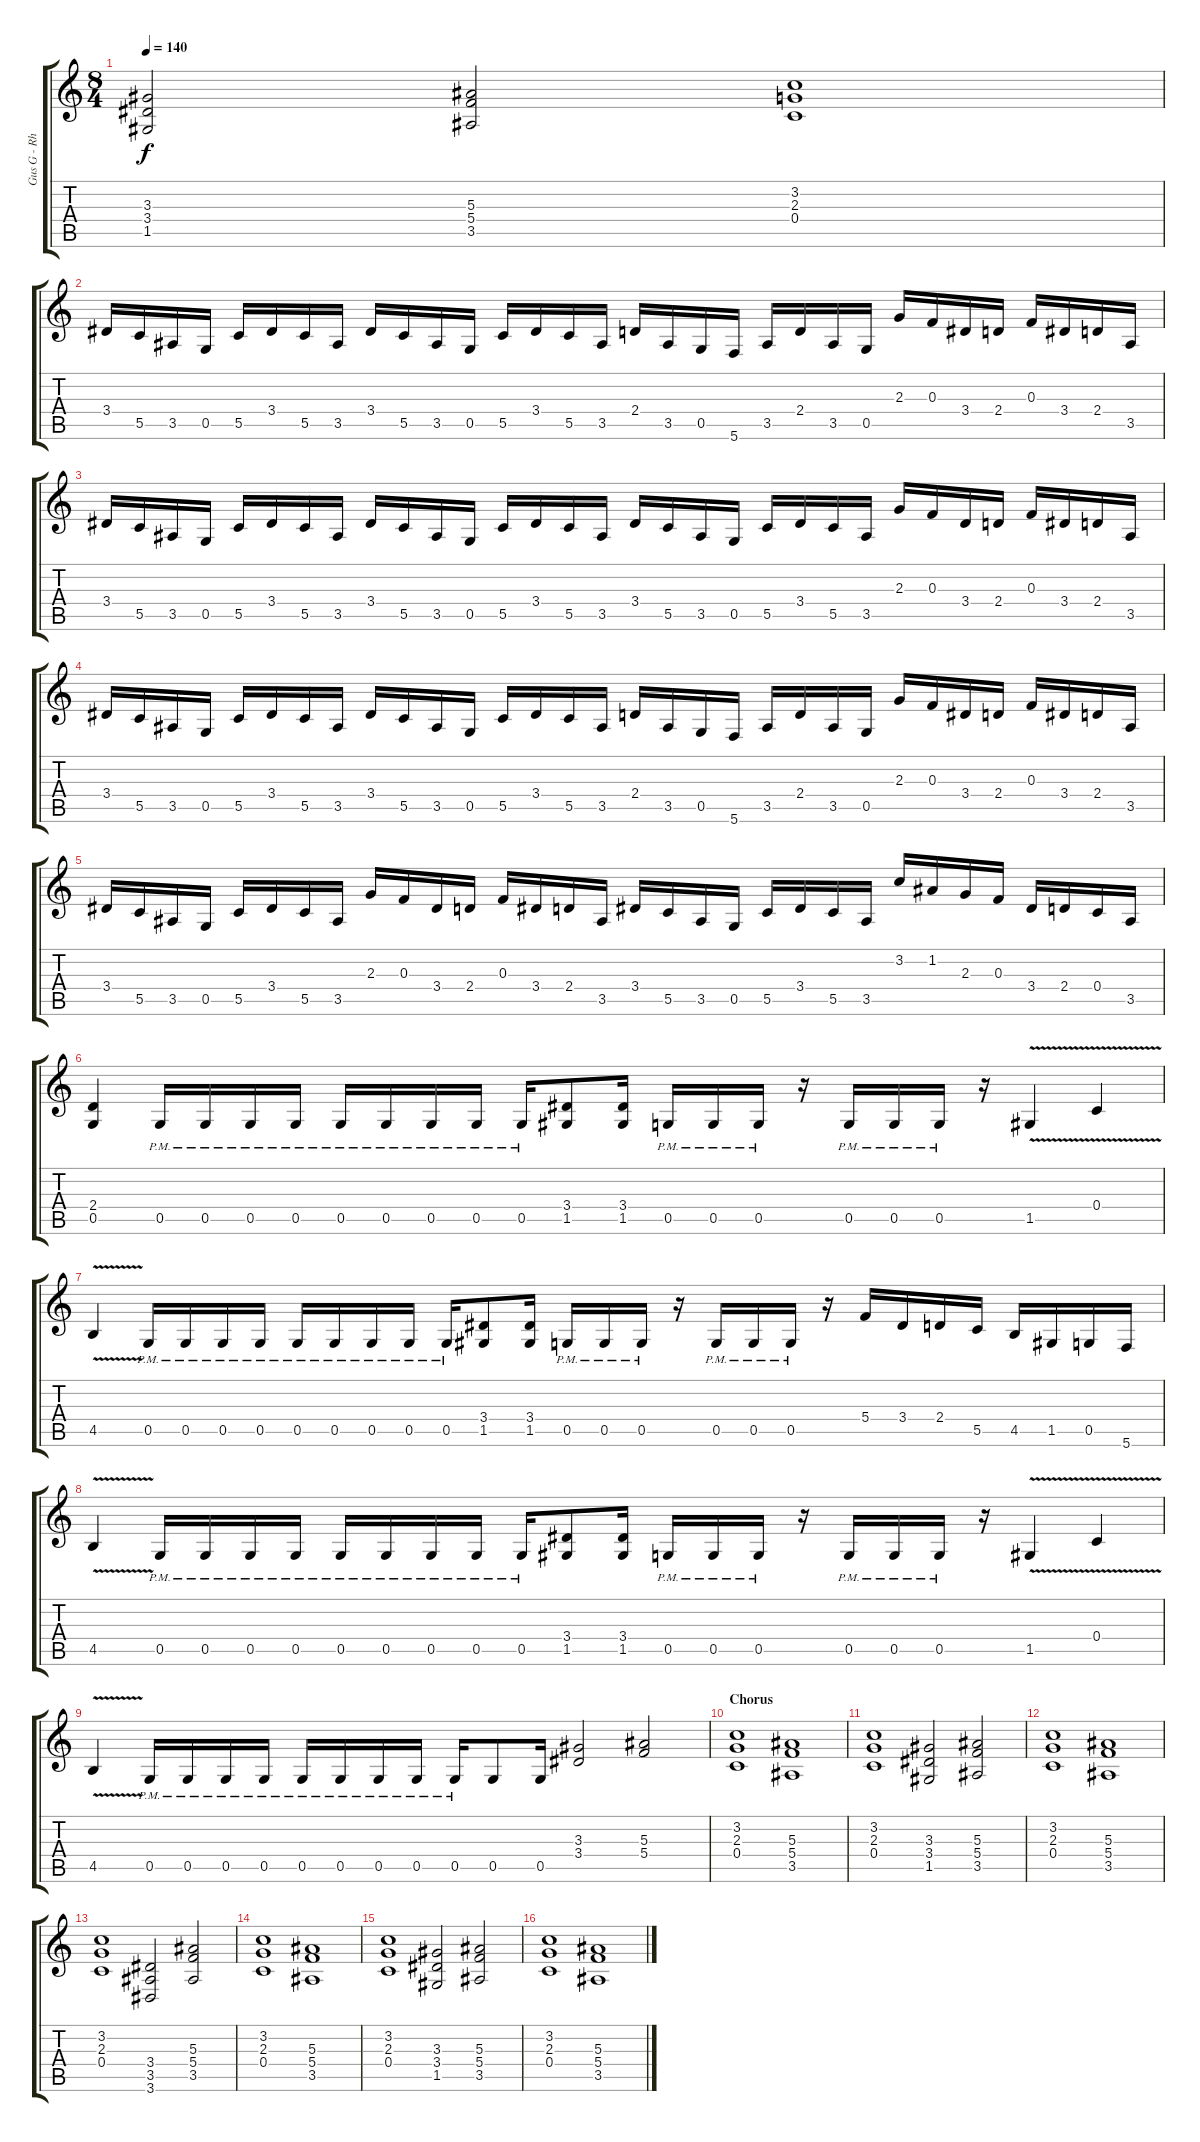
\track ("Gus G - Rhytm" "Gus G - Rh") {instrument distortionguitar}
\staff {score tabs}
\tuning (D4 A3 F3 C3 G2 C2) {hide}
\ts (8 4)
\tempo 140
\clef g2
\ks c
(3.3 3.4 1.5).2{dy f} (5.3 5.4 3.5).2 (3.2 2.3 0.4).1 |
3.4.16 5.5.16 3.5.16 0.5.16 5.5.16 3.4.16 5.5.16 3.5.16 3.4.16 5.5.16 3.5.16 0.5.16 5.5.16 3.4.16 5.5.16 3.5.16 2.4.16 3.5.16 0.5.16 5.6.16 3.5.16 2.4.16 3.5.16 0.5.16 2.3.16 0.3.16 3.4.16 2.4.16 0.3.16 3.4.16 2.4.16 3.5.16 |
3.4.16 5.5.16 3.5.16 0.5.16 5.5.16 3.4.16 5.5.16 3.5.16 3.4.16 5.5.16 3.5.16 0.5.16 5.5.16 3.4.16 5.5.16 3.5.16 3.4.16 5.5.16 3.5.16 0.5.16 5.5.16 3.4.16 5.5.16 3.5.16 2.3.16 0.3.16 3.4.16 2.4.16 0.3.16 3.4.16 2.4.16 3.5.16 |
3.4.16 5.5.16 3.5.16 0.5.16 5.5.16 3.4.16 5.5.16 3.5.16 3.4.16 5.5.16 3.5.16 0.5.16 5.5.16 3.4.16 5.5.16 3.5.16 2.4.16 3.5.16 0.5.16 5.6.16 3.5.16 2.4.16 3.5.16 0.5.16 2.3.16 0.3.16 3.4.16 2.4.16 0.3.16 3.4.16 2.4.16 3.5.16 |
3.4.16 5.5.16 3.5.16 0.5.16 5.5.16 3.4.16 5.5.16 3.5.16 2.3.16 0.3.16 3.4.16 2.4.16 0.3.16 3.4.16 2.4.16 3.5.16 3.4.16 5.5.16 3.5.16 0.5.16 5.5.16 3.4.16 5.5.16 3.5.16 3.2.16 1.2.16 2.3.16 0.3.16 3.4.16 2.4.16 0.4.16 3.5.16 |
(2.4 0.5).4 0.5{pm}.16 0.5{pm}.16 0.5{pm}.16 0.5{pm}.16 0.5{pm}.16 0.5{pm}.16 0.5{pm}.16 0.5{pm}.16 0.5{pm}.16 (3.4 1.5).8 (3.4 1.5).16 0.5{pm}.16 0.5{pm}.16 0.5{pm}.16 r.16 0.5{pm}.16 0.5{pm}.16 0.5{pm}.16 r.16 1.5{v}.4 0.4{v}.4 |
4.5{v}.4 0.5{pm}.16 0.5{pm}.16 0.5{pm}.16 0.5{pm}.16 0.5{pm}.16 0.5{pm}.16 0.5{pm}.16 0.5{pm}.16 0.5{pm}.16 (3.4 1.5).8 (3.4 1.5).16 0.5{pm}.16 0.5{pm}.16 0.5{pm}.16 r.16 0.5{pm}.16 0.5{pm}.16 0.5{pm}.16 r.16 5.4.16 3.4.16 2.4.16 5.5.16 4.5.16 1.5.16 0.5.16 5.6.16 |
4.5{v}.4 0.5{pm}.16 0.5{pm}.16 0.5{pm}.16 0.5{pm}.16 0.5{pm}.16 0.5{pm}.16 0.5{pm}.16 0.5{pm}.16 0.5{pm}.16 (3.4 1.5).8 (3.4 1.5).16 0.5{pm}.16 0.5{pm}.16 0.5{pm}.16 r.16 0.5{pm}.16 0.5{pm}.16 0.5{pm}.16 r.16 1.5{v}.4 0.4{v}.4 |
4.5{v}.4 0.5{pm}.16 0.5{pm}.16 0.5{pm}.16 0.5{pm}.16 0.5{pm}.16 0.5{pm}.16 0.5{pm}.16 0.5{pm}.16 0.5{pm}.16 0.5.8 0.5.16 (3.3 3.4).2 (5.3 5.4).2 |
\section ("" "Chorus")
(3.2 2.3 0.4).1 (5.3 5.4 3.5).1 |
(3.2 2.3 0.4).1 (3.3 3.4 1.5).2 (5.3 5.4 3.5).2 |
(3.2 2.3 0.4).1 (5.3 5.4 3.5).1 |
(3.2 2.3 0.4).1 (3.4 3.5 3.6).2 (5.3 5.4 3.5).2 |
(3.2 2.3 0.4).1 (5.3 5.4 3.5).1 |
(3.2 2.3 0.4).1 (3.3 3.4 1.5).2 (5.3 5.4 3.5).2 |
(3.2 2.3 0.4).1 (5.3 5.4 3.5).1
